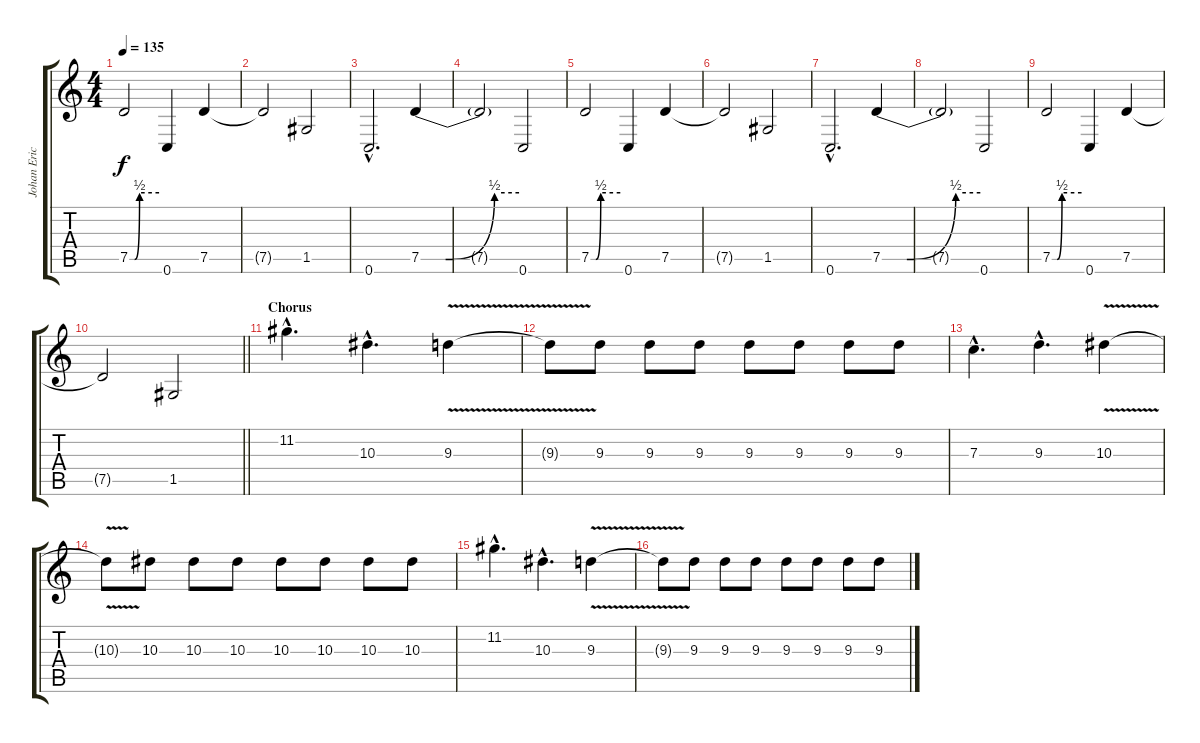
\track ("Johan Ericson " "Johan Eric") {instrument distortionguitar}
\staff {score tabs}
\tuning (D4 A3 F3 C3 G2 C2) {hide}
\ts (4 4)
\tempo 135
\clef g2
\ks c
7.5{be (custom 0 0 10 0 20 2 60 2)}.2{dy f} 0.6.4 7.5.4 |
7.5{t}.2 1.5.2 |
0.6{hac}.2{d} 7.5{be (custom 0 0 15 0 45 2 60 2)}.4 |
7.5{t}.2 0.6.2 |
7.5{be (custom 0 0 10 0 20 2 60 2)}.2 0.6.4 7.5.4 |
7.5{t}.2 1.5.2 |
0.6{hac}.2{d} 7.5{be (custom 0 0 15 0 45 2 60 2)}.4 |
7.5{t}.2 0.6.2 |
7.5{be (custom 0 0 10 0 20 2 60 2)}.2 0.6.4 7.5.4 |
\barLineRight lightlight
7.5{t}.2 1.5.2 |
\section ("" "Chorus")
11.2{hac}.4{d} 10.3{hac}.4{d} 9.3{v}.4 |
9.3{t}.8 9.3.8 9.3.8 9.3.8 9.3.8 9.3.8 9.3.8 9.3.8 |
7.3{hac}.4{d} 9.3{hac}.4{d} 10.3{v}.4 |
10.3{t}.8 10.3.8 10.3.8 10.3.8 10.3.8 10.3.8 10.3.8 10.3.8 |
11.2{hac}.4{d} 10.3{hac}.4{d} 9.3{v}.4 |
9.3{t}.8 9.3.8 9.3.8 9.3.8 9.3.8 9.3.8 9.3.8 9.3.8
